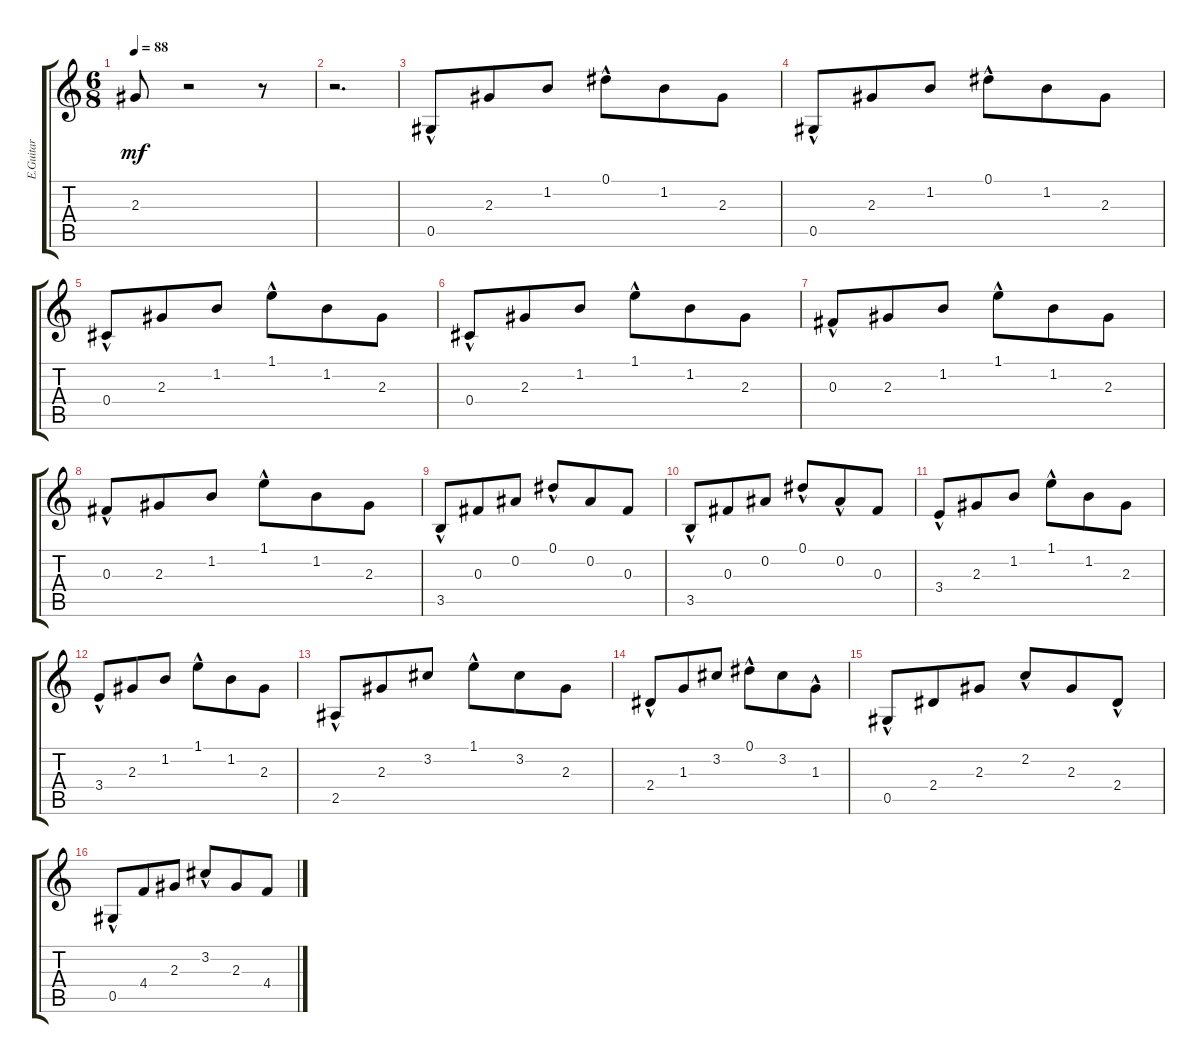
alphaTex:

\track ("E.Guitar            " "E.Guitar  ") {instrument acousticguitarnylon}
\staff {score tabs}
\tuning (Eb4 Bb3 Gb3 Db3 Ab2 Eb2) {hide}
\ts (6 8)
\tempo 88
\clef g2
\ks c
2.3.8{dy mf} r.2 r.8 |
r.2{d} |
0.5{hac}.8 2.3.8 1.2.8 0.1{hac}.8 1.2.8 2.3.8 |
0.5{hac}.8 2.3.8 1.2.8 0.1{hac}.8 1.2.8 2.3.8 |
0.4{hac}.8 2.3.8 1.2.8 1.1{hac}.8 1.2.8 2.3.8 |
0.4{hac}.8 2.3.8 1.2.8 1.1{hac}.8 1.2.8 2.3.8 |
0.3{hac}.8 2.3.8 1.2.8 1.1{hac}.8 1.2.8 2.3.8 |
0.3{hac}.8 2.3.8 1.2.8 1.1{hac}.8 1.2.8 2.3.8 |
3.5{hac}.8 0.3.8 0.2.8 0.1{hac}.8 0.2.8 0.3.8 |
3.5{hac}.8 0.3.8 0.2.8 0.1{hac}.8 0.2{hac}.8 0.3.8 |
3.4{hac}.8 2.3.8 1.2.8 1.1{hac}.8 1.2.8 2.3.8 |
3.4{hac}.8 2.3.8 1.2.8 1.1{hac}.8 1.2.8 2.3.8 |
2.5{hac}.8 2.3.8 3.2.8 1.1{hac}.8 3.2.8 2.3.8 |
2.4{hac}.8 1.3.8 3.2.8 0.1{hac}.8 3.2.8 1.3{hac}.8 |
0.5{hac}.8 2.4.8 2.3.8 2.2{hac}.8 2.3.8 2.4{hac}.8 |
0.5{hac}.8 4.4.8 2.3.8 3.2{hac}.8 2.3.8 4.4.8
